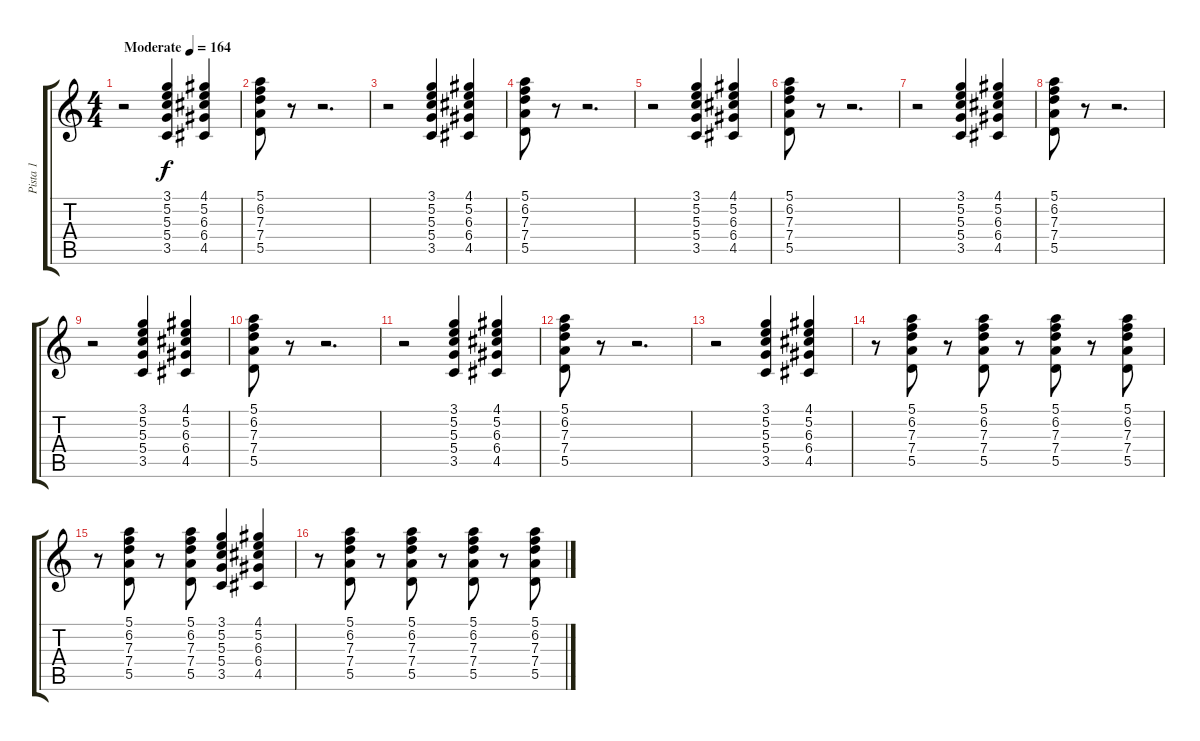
\track ("Pista 1" "Pista 1") {instrument acousticguitarsteel}
\staff {score tabs}
\tuning (E4 B3 G3 D3 A2 E2) {hide}
\ts (4 4)
\tempo (164 "Moderate")
\clef g2
\ks c
r.2{dy f instrument acousticguitarsteel} (3.1 5.2 5.3 5.4 3.5).4 (4.1 5.2 6.3 6.4 4.5).4 |
(5.1 6.2 7.3 7.4 5.5).8 r.8 r.2{d} |
r.2 (3.1 5.2 5.3 5.4 3.5).4 (4.1 5.2 6.3 6.4 4.5).4 |
(5.1 6.2 7.3 7.4 5.5).8 r.8 r.2{d} |
r.2 (3.1 5.2 5.3 5.4 3.5).4 (4.1 5.2 6.3 6.4 4.5).4 |
(5.1 6.2 7.3 7.4 5.5).8 r.8 r.2{d} |
r.2 (3.1 5.2 5.3 5.4 3.5).4 (4.1 5.2 6.3 6.4 4.5).4 |
(5.1 6.2 7.3 7.4 5.5).8 r.8 r.2{d} |
r.2 (3.1 5.2 5.3 5.4 3.5).4 (4.1 5.2 6.3 6.4 4.5).4 |
(5.1 6.2 7.3 7.4 5.5).8 r.8 r.2{d} |
r.2 (3.1 5.2 5.3 5.4 3.5).4 (4.1 5.2 6.3 6.4 4.5).4 |
(5.1 6.2 7.3 7.4 5.5).8 r.8 r.2{d} |
r.2 (3.1 5.2 5.3 5.4 3.5).4 (4.1 5.2 6.3 6.4 4.5).4 |
r.8 (5.1 6.2 7.3 7.4 5.5).8 r.8 (5.1 6.2 7.3 7.4 5.5).8 r.8 (5.1 6.2 7.3 7.4 5.5).8 r.8 (5.1 6.2 7.3 7.4 5.5).8 |
r.8 (5.1 6.2 7.3 7.4 5.5).8 r.8 (5.1 6.2 7.3 7.4 5.5).8 (3.1 5.2 5.3 5.4 3.5).4 (4.1 5.2 6.3 6.4 4.5).4 |
r.8 (5.1 6.2 7.3 7.4 5.5).8 r.8 (5.1 6.2 7.3 7.4 5.5).8 r.8 (5.1 6.2 7.3 7.4 5.5).8 r.8 (5.1 6.2 7.3 7.4 5.5).8
